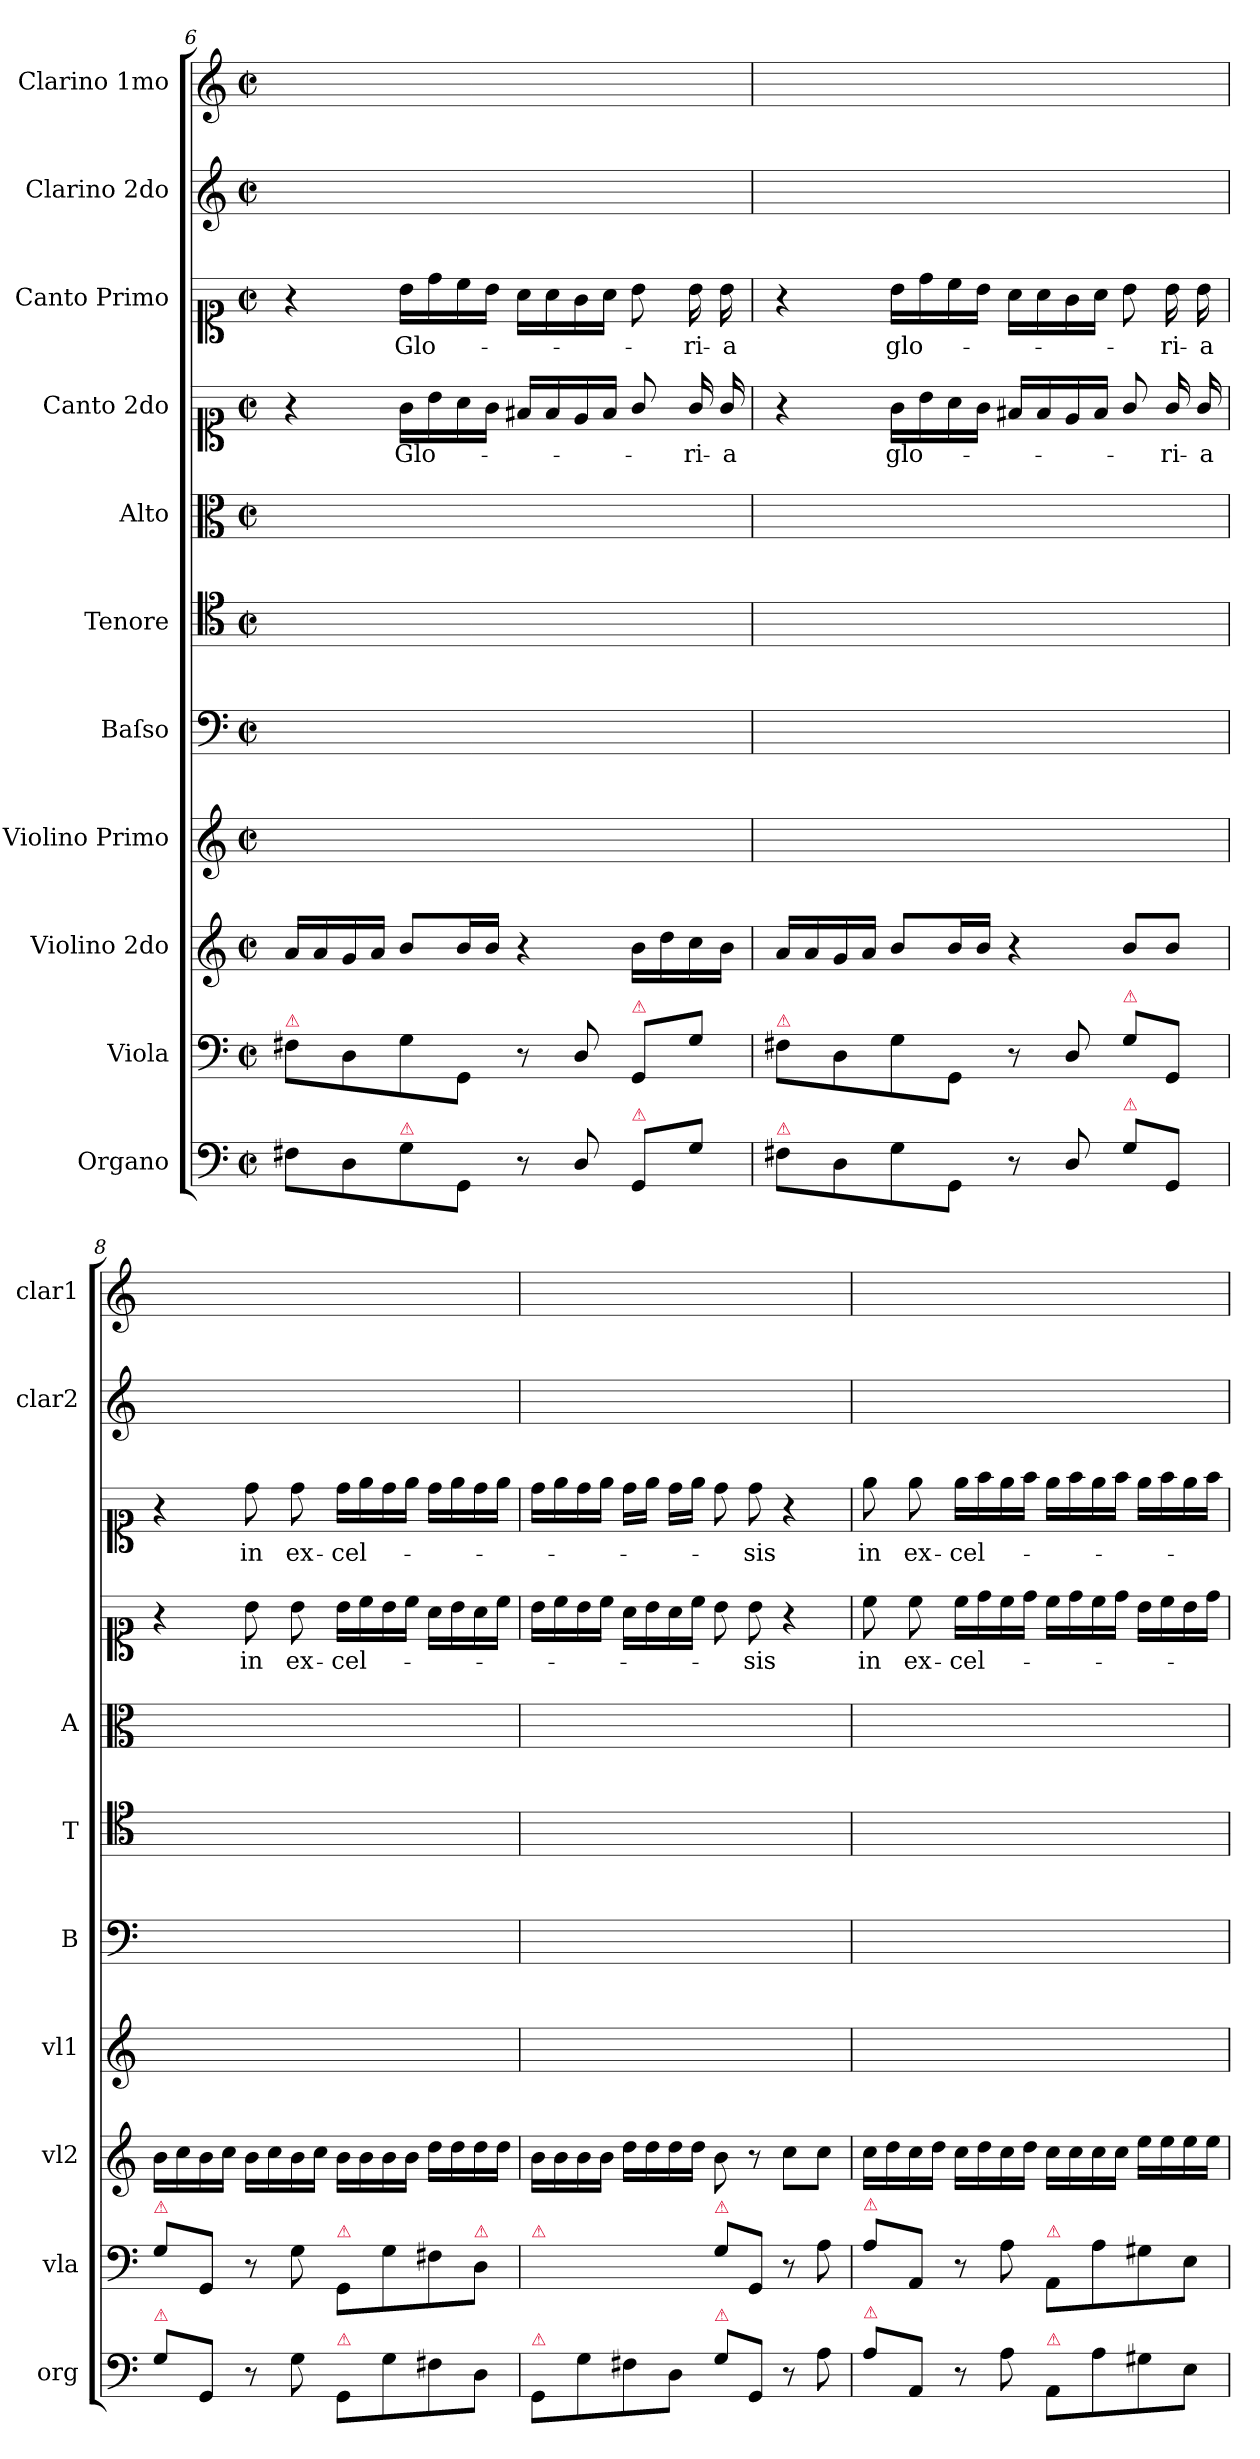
**kern	**kern	**kern	**kern	**kern	**kern	**kern	**kern	**text	**kern	**text	**kern	**kern
*part11	*part10	*part9	*part8	*part7	*part6	*part5	*part4	*part4	*part3	*part3	*part2	*part1
*staff11	*staff10	*staff9	*staff8	*staff7	*staff6	*staff5	*staff4	*staff4	*staff3	*staff3	*staff2	*staff1
*I"Organo	*I"Viola	*I"Violino 2do	*I"Violino Primo	*I"Baſso	*I"Tenore	*I"Alto	*I"Canto 2do	*	*I"Canto Primo	*	*I"Clarino 2do	*I"Clarino 1mo
*I'org	*I'vla	*I'vl2	*I'vl1	*I'B	*I'T	*I'A	*	*	*	*	*I'clar2	*I'clar1
*clefF4	*clefF4	*clefG2	*clefG2	*clefF4	*clefC4	*clefC3	*clefC1	*	*clefC1	*	*clefG2	*clefG2
*k[]	*k[]	*k[]	*k[]	*k[]	*k[]	*k[]	*k[]	*	*k[]	*	*k[]	*k[]
*C:	*C:	*C:	*C:	*C:	*C:	*C:	*C:	*	*C:	*	*C:	*C:
*M2/2	*M2/2	*M2/2	*M2/2	*M2/2	*M2/2	*M2/2	*M2/2	*	*M2/2	*	*M2/2	*M2/2
*met(c|)	*met(c|)	*met(c|)	*met(c|)	*met(c|)	*met(c|)	*met(c|)	*met(c|)	*	*met(c|)	*	*met(c|)	*met(c|)
=6	=6	=6	=6	=6	=6	=6	=6	=6	=6	=6	=6	=6
!	!LO:TX:a:color=crimson:t=⚠	!	!	!	!	!	!	!	!	!	!	!
8F#X\L	8F#X\L	16a/LL	1ryy	1ryy	1ryy	1ryy	4r	.	4r	.	1ryy	1ryy
.	.	16a/	.	.	.	.	.	.	.	.	.	.
8D\	8D\	16g/	.	.	.	.	.	.	.	.	.	.
.	.	16a/JJ	.	.	.	.	.	.	.	.	.	.
!LO:TX:a:color=crimson:t=⚠	!	!	!	!	!	!	!	!	!	!	!	!
8G\	8G\	8b/L	.	.	.	.	16g\LL	Glo-	16b\LL	Glo-	.	.
.	.	.	.	.	.	.	16b\	.	16dd\	.	.	.
8GG/J	8GG/J	16b/L	.	.	.	.	16a\	.	16cc\	.	.	.
.	.	16b/JJ	.	.	.	.	16g\JJ	.	16b\JJ	.	.	.
8r	8r	4r	.	.	.	.	16f#X/LL	.	16a\LL	.	.	.
.	.	.	.	.	.	.	16f#/	.	16a\	.	.	.
8D/	8D/	.	.	.	.	.	16e/	.	16g\	.	.	.
.	.	.	.	.	.	.	16f#/JJ	.	16a\JJ	.	.	.
!	!LO:TX:a:color=crimson:t=⚠	!	!	!	!	!	!	!	!	!	!	!
!LO:TX:a:color=crimson:t=⚠	!	!	!	!	!	!	!	!	!	!	!	!
8GG/L	8GG/L	16b\LL	.	.	.	.	8g/	.	8b\	.	.	.
.	.	16dd\	.	.	.	.	.	.	.	.	.	.
8G/J	8G\J	16cc\	.	.	.	.	16g/	-ri-	16b\	-ri-	.	.
.	.	16b\JJ	.	.	.	.	16g/	-a	16b\	-a	.	.
=7	=7	=7	=7	=7	=7	=7	=7	=7	=7	=7	=7	=7
!	!LO:TX:a:color=crimson:t=⚠	!	!	!	!	!	!	!	!	!	!	!
!LO:TX:a:color=crimson:t=⚠	!	!	!	!	!	!	!	!	!	!	!	!
8F#X\L	8F#X\L	16a/LL	1ryy	1ryy	1ryy	1ryy	4r	.	4r	.	1ryy	1ryy
.	.	16a/	.	.	.	.	.	.	.	.	.	.
8D\	8D\	16g/	.	.	.	.	.	.	.	.	.	.
.	.	16a/JJ	.	.	.	.	.	.	.	.	.	.
8G\	8G\	8b/L	.	.	.	.	16g\LL	glo-	16b\LL	glo-	.	.
.	.	.	.	.	.	.	16b\	.	16dd\	.	.	.
8GG/J	8GG/J	16b/L	.	.	.	.	16a\	.	16cc\	.	.	.
.	.	16b/JJ	.	.	.	.	16g\JJ	.	16b\JJ	.	.	.
8r	8r	4r	.	.	.	.	16f#X/LL	.	16a\LL	.	.	.
.	.	.	.	.	.	.	16f#/	.	16a\	.	.	.
8D/	8D/	.	.	.	.	.	16e/	.	16g\	.	.	.
.	.	.	.	.	.	.	16f#/JJ	.	16a\JJ	.	.	.
!	!LO:TX:a:color=crimson:t=⚠	!	!	!	!	!	!	!	!	!	!	!
!LO:TX:a:color=crimson:t=⚠	!	!	!	!	!	!	!	!	!	!	!	!
8G\L	8G\L	8b/L	.	.	.	.	8g/	.	8b\	.	.	.
8GG/J	8GG/J	8b/J	.	.	.	.	16g/	-ri-	16b\	-ri-	.	.
.	.	.	.	.	.	.	16g/	-a	16b\	-a	.	.
=8	=8	=8	=8	=8	=8	=8	=8	=8	=8	=8	=8	=8
!	!LO:TX:a:color=crimson:t=⚠	!	!	!	!	!	!	!	!	!	!	!
!LO:TX:a:color=crimson:t=⚠	!	!	!	!	!	!	!	!	!	!	!	!
8G\L	8G\L	16b\LL	1ryy	1ryy	1ryy	1ryy	4r	.	4r	.	1ryy	1ryy
.	.	16cc\	.	.	.	.	.	.	.	.	.	.
8GG/J	8GG/J	16b\	.	.	.	.	.	.	.	.	.	.
.	.	16cc\JJ	.	.	.	.	.	.	.	.	.	.
8r	8r	16b\LL	.	.	.	.	8b\	in	8dd\	in	.	.
.	.	16cc\	.	.	.	.	.	.	.	.	.	.
8G\	8G\	16b\	.	.	.	.	8b\	ex-	8dd\	ex-	.	.
.	.	16cc\JJ	.	.	.	.	.	.	.	.	.	.
!	!LO:TX:a:color=crimson:t=⚠	!	!	!	!	!	!	!	!	!	!	!
!LO:TX:a:color=crimson:t=⚠	!	!	!	!	!	!	!	!	!	!	!	!
8GG/L	8GG/L	16b\LL	.	.	.	.	16b\LL	-cel-	16dd\LL	-cel-	.	.
.	.	16b\	.	.	.	.	16cc\	.	16ee\	.	.	.
8G\	8G\	16b\	.	.	.	.	16b\	.	16dd\	.	.	.
.	.	16b\JJ	.	.	.	.	16cc\JJ	.	16ee\JJ	.	.	.
8F#X\	8F#X\	16dd\LL	.	.	.	.	16a\LL	.	16dd\LL	.	.	.
.	.	16dd\	.	.	.	.	16b\	.	16ee\	.	.	.
!	!LO:TX:a:color=crimson:t=⚠	!	!	!	!	!	!	!	!	!	!	!
8D\J	8D\J	16dd\	.	.	.	.	16a\	.	16dd\	.	.	.
.	.	16dd\JJ	.	.	.	.	16cc\JJ	.	16ee\JJ	.	.	.
=9	=9	=9	=9	=9	=9	=9	=9	=9	=9	=9	=9	=9
!	!LO:TX:a:color=crimson:t=⚠	!	!	!	!	!	!	!	!	!	!	!
!LO:TX:a:color=crimson:t=⚠	!	!	!	!	!	!	!	!	!	!	!	!
8GG/L	2ryy	16b\LL	1ryy	1ryy	1ryy	1ryy	16b\LL	.	16dd\LL	.	1ryy	1ryy
.	.	16b\	.	.	.	.	16cc\	.	16ee\	.	.	.
8G\	.	16b\	.	.	.	.	16b\	.	16dd\	.	.	.
.	.	16b\JJ	.	.	.	.	16cc\JJ	.	16ee\JJ	.	.	.
8F#X\	.	16dd\LL	.	.	.	.	16a\LL	.	16dd\LL	.	.	.
.	.	16dd\	.	.	.	.	16b\	.	16ee\JJ	.	.	.
8D\J	.	16dd\	.	.	.	.	16a\	.	16dd\LL	.	.	.
.	.	16dd\JJ	.	.	.	.	16cc\JJ	.	16ee\JJ	.	.	.
!	!LO:TX:a:color=crimson:t=⚠	!	!	!	!	!	!	!	!	!	!	!
!LO:TX:a:color=crimson:t=⚠	!	!	!	!	!	!	!	!	!	!	!	!
8G\L	8G\L	8b\	.	.	.	.	8b\	.	8dd\	.	.	.
8GG/J	8GG/J	8r	.	.	.	.	8b\	-sis	8dd\	-sis	.	.
8r	8r	8cc\L	.	.	.	.	4r	.	4r	.	.	.
8A\	8A\	8cc\J	.	.	.	.	.	.	.	.	.	.
=10	=10	=10	=10	=10	=10	=10	=10	=10	=10	=10	=10	=10
!	!LO:TX:a:color=crimson:t=⚠	!	!	!	!	!	!	!	!	!	!	!
!LO:TX:a:color=crimson:t=⚠	!	!	!	!	!	!	!	!	!	!	!	!
8A\L	8A\L	16cc\LL	1ryy	1ryy	1ryy	1ryy	8cc\	in	8ee\	in	1ryy	1ryy
.	.	16dd\	.	.	.	.	.	.	.	.	.	.
8AA/J	8AA/J	16cc\	.	.	.	.	8cc\	ex-	8ee\	ex-	.	.
.	.	16dd\JJ	.	.	.	.	.	.	.	.	.	.
8r	8r	16cc\LL	.	.	.	.	16cc\LL	-cel-	16ee\LL	-cel-	.	.
.	.	16dd\	.	.	.	.	16dd\	.	16ff\	.	.	.
8A\	8A\	16cc\	.	.	.	.	16cc\	.	16ee\	.	.	.
.	.	16dd\JJ	.	.	.	.	16dd\JJ	.	16ff\JJ	.	.	.
!	!LO:TX:a:color=crimson:t=⚠	!	!	!	!	!	!	!	!	!	!	!
!LO:TX:a:color=crimson:t=⚠	!	!	!	!	!	!	!	!	!	!	!	!
8AA/L	8AA/L	16cc\LL	.	.	.	.	16cc\LL	.	16ee\LL	.	.	.
.	.	16cc\	.	.	.	.	16dd\	.	16ff\	.	.	.
8A\	8A\	16cc\	.	.	.	.	16cc\	.	16ee\	.	.	.
.	.	16cc\JJ	.	.	.	.	16dd\JJ	.	16ff\JJ	.	.	.
8G#X\	8G#X\	16ee\LL	.	.	.	.	16b\LL	.	16ee\LL	.	.	.
.	.	16ee\	.	.	.	.	16cc\	.	16ff\	.	.	.
8E\J	8E\J	16ee\	.	.	.	.	16b\	.	16ee\	.	.	.
.	.	16ee\JJ	.	.	.	.	16dd\JJ	.	16ff\JJ	.	.	.
=	=	=	=	=	=	=	=	=	=	=	=	=
*-	*-	*-	*-	*-	*-	*-	*-	*-	*-	*-	*-	*-
